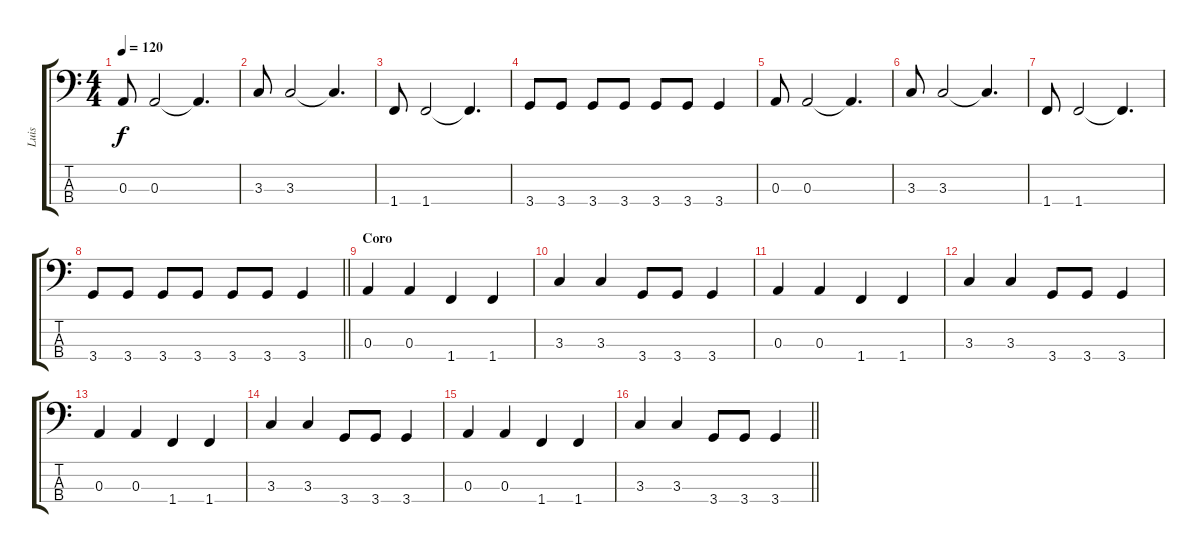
\track ("Luis" "Luis") {instrument electricbasspick}
\staff {score tabs}
\tuning (G2 D2 A1 E1) {hide}
\ts (4 4)
\tempo 120
\clef f4
\ks c
0.3.8{dy f} 0.3.2 0.3{t}.4{d} |
3.3.8 3.3.2 3.3{t}.4{d} |
1.4.8 1.4.2 1.4{t}.4{d} |
3.4.8 3.4.8 3.4.8 3.4.8 3.4.8 3.4.8 3.4.4 |
0.3.8 0.3.2 0.3{t}.4{d} |
3.3.8 3.3.2 3.3{t}.4{d} |
1.4.8 1.4.2 1.4{t}.4{d} |
\barLineRight lightlight
3.4.8 3.4.8 3.4.8 3.4.8 3.4.8 3.4.8 3.4.4 |
\section ("" "Coro")
0.3.4{volume 10} 0.3.4 1.4.4 1.4.4 |
3.3.4 3.3.4 3.4.8 3.4.8 3.4.4 |
0.3.4 0.3.4 1.4.4 1.4.4 |
3.3.4 3.3.4 3.4.8 3.4.8 3.4.4 |
0.3.4 0.3.4 1.4.4 1.4.4 |
3.3.4 3.3.4 3.4.8 3.4.8 3.4.4 |
0.3.4 0.3.4 1.4.4 1.4.4 |
\barLineRight lightlight
3.3.4 3.3.4 3.4.8 3.4.8 3.4.4
